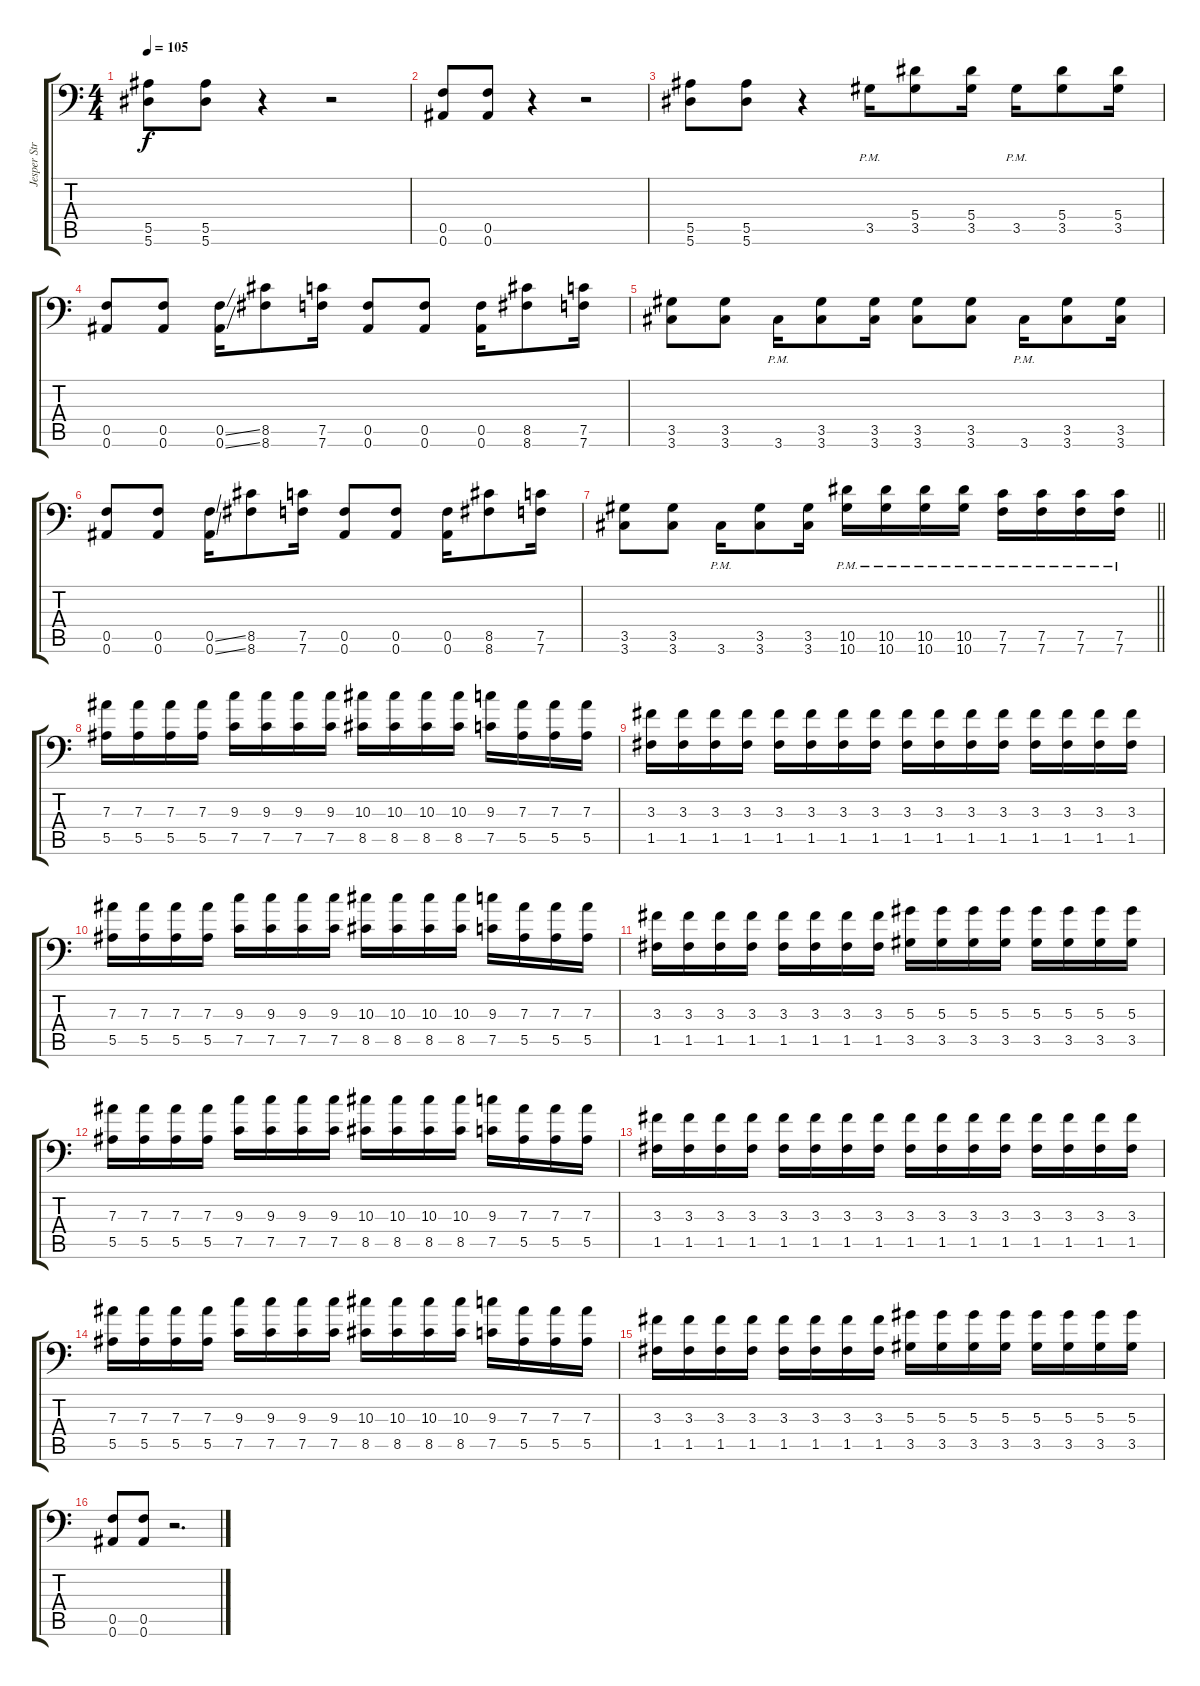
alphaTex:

\track ("Jesper Strömblad" "Jesper Str") {instrument distortionguitar}
\staff {score tabs}
\tuning (C4 G3 Eb3 Bb2 F2 Bb1) {hide}
\ts (4 4)
\tempo 105
\clef f4
\ks c
(5.5 5.6).8{dy f} (5.5 5.6).8 r.4 r.2 |
(0.5 0.6).8 (0.5 0.6).8 r.4 r.2 |
(5.5 5.6).8 (5.5 5.6).8 r.4 3.5{pm}.16 (5.4 3.5).8 (5.4 3.5).16 3.5{pm}.16 (5.4 3.5).8 (5.4 3.5).16 |
(0.5 0.6).8 (0.5 0.6).8 (0.5{ss} 0.6{ss}).16 (8.5 8.6).8 (7.5 7.6).16 (0.5 0.6).8 (0.5 0.6).8 (0.5 0.6).16 (8.5 8.6).8 (7.5 7.6).16 |
(3.5 3.6).8 (3.5 3.6).8 3.6{pm}.16 (3.5 3.6).8 (3.5 3.6).16 (3.5 3.6).8 (3.5 3.6).8 3.6{pm}.16 (3.5 3.6).8 (3.5 3.6).16 |
(0.5 0.6).8 (0.5 0.6).8 (0.5{ss} 0.6{ss}).16 (8.5 8.6).8 (7.5 7.6).16 (0.5 0.6).8 (0.5 0.6).8 (0.5 0.6).16 (8.5 8.6).8 (7.5 7.6).16 |
\barLineRight lightlight
(3.5 3.6).8 (3.5 3.6).8 3.6{pm}.16 (3.5 3.6).8 (3.5 3.6).16 (10.5{pm} 10.6{pm}).16 (10.5{pm} 10.6{pm}).16 (10.5{pm} 10.6{pm}).16 (10.5{pm} 10.6{pm}).16 (7.5{pm} 7.6{pm}).16 (7.5{pm} 7.6{pm}).16 (7.5{pm} 7.6{pm}).16 (7.5{pm} 7.6{pm}).16 |
(7.3 5.5).16 (7.3 5.5).16 (7.3 5.5).16 (7.3 5.5).16 (9.3 7.5).16 (9.3 7.5).16 (9.3 7.5).16 (9.3 7.5).16 (10.3 8.5).16 (10.3 8.5).16 (10.3 8.5).16 (10.3 8.5).16 (9.3 7.5).16 (7.3 5.5).16 (7.3 5.5).16 (7.3 5.5).16 |
(3.3 1.5).16 (3.3 1.5).16 (3.3 1.5).16 (3.3 1.5).16 (3.3 1.5).16 (3.3 1.5).16 (3.3 1.5).16 (3.3 1.5).16 (3.3 1.5).16 (3.3 1.5).16 (3.3 1.5).16 (3.3 1.5).16 (3.3 1.5).16 (3.3 1.5).16 (3.3 1.5).16 (3.3 1.5).16 |
(7.3 5.5).16 (7.3 5.5).16 (7.3 5.5).16 (7.3 5.5).16 (9.3 7.5).16 (9.3 7.5).16 (9.3 7.5).16 (9.3 7.5).16 (10.3 8.5).16 (10.3 8.5).16 (10.3 8.5).16 (10.3 8.5).16 (9.3 7.5).16 (7.3 5.5).16 (7.3 5.5).16 (7.3 5.5).16 |
(3.3 1.5).16 (3.3 1.5).16 (3.3 1.5).16 (3.3 1.5).16 (3.3 1.5).16 (3.3 1.5).16 (3.3 1.5).16 (3.3 1.5).16 (5.3 3.5).16 (5.3 3.5).16 (5.3 3.5).16 (5.3 3.5).16 (5.3 3.5).16 (5.3 3.5).16 (5.3 3.5).16 (5.3 3.5).16 |
(7.3 5.5).16 (7.3 5.5).16 (7.3 5.5).16 (7.3 5.5).16 (9.3 7.5).16 (9.3 7.5).16 (9.3 7.5).16 (9.3 7.5).16 (10.3 8.5).16 (10.3 8.5).16 (10.3 8.5).16 (10.3 8.5).16 (9.3 7.5).16 (7.3 5.5).16 (7.3 5.5).16 (7.3 5.5).16 |
(3.3 1.5).16 (3.3 1.5).16 (3.3 1.5).16 (3.3 1.5).16 (3.3 1.5).16 (3.3 1.5).16 (3.3 1.5).16 (3.3 1.5).16 (3.3 1.5).16 (3.3 1.5).16 (3.3 1.5).16 (3.3 1.5).16 (3.3 1.5).16 (3.3 1.5).16 (3.3 1.5).16 (3.3 1.5).16 |
(7.3 5.5).16 (7.3 5.5).16 (7.3 5.5).16 (7.3 5.5).16 (9.3 7.5).16 (9.3 7.5).16 (9.3 7.5).16 (9.3 7.5).16 (10.3 8.5).16 (10.3 8.5).16 (10.3 8.5).16 (10.3 8.5).16 (9.3 7.5).16 (7.3 5.5).16 (7.3 5.5).16 (7.3 5.5).16 |
(3.3 1.5).16 (3.3 1.5).16 (3.3 1.5).16 (3.3 1.5).16 (3.3 1.5).16 (3.3 1.5).16 (3.3 1.5).16 (3.3 1.5).16 (5.3 3.5).16 (5.3 3.5).16 (5.3 3.5).16 (5.3 3.5).16 (5.3 3.5).16 (5.3 3.5).16 (5.3 3.5).16 (5.3 3.5).16 |
(0.5 0.6).8 (0.5 0.6).8 r.2{d}
